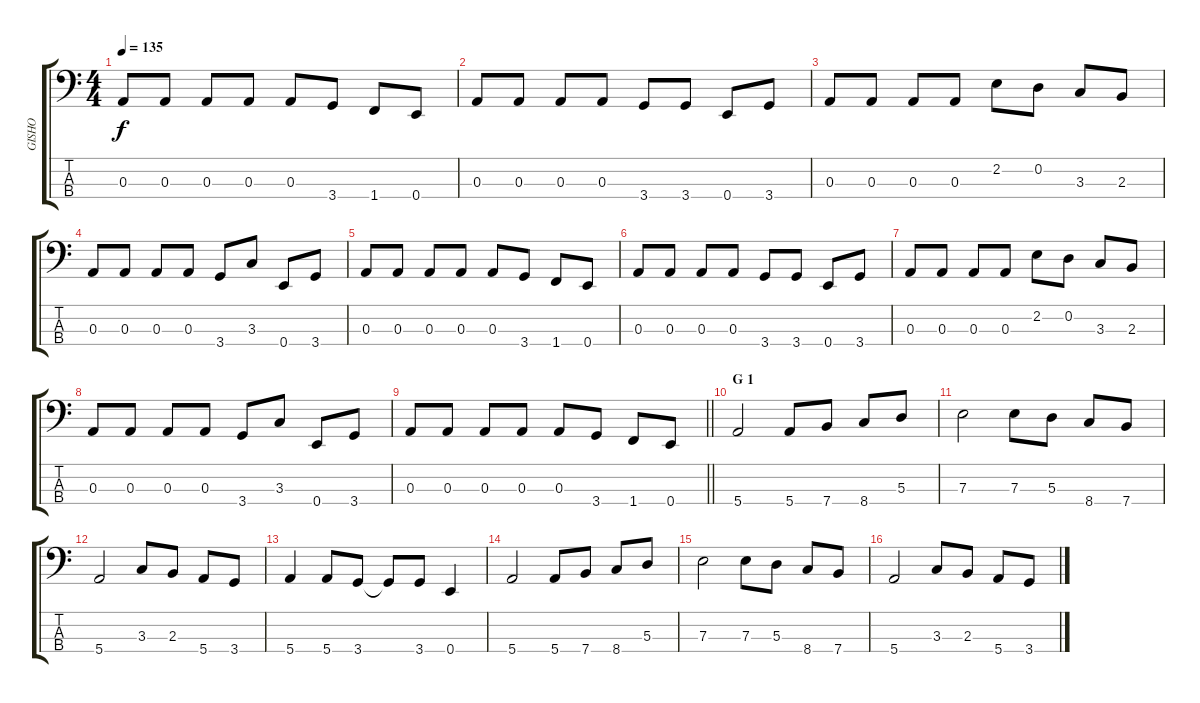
\track ("GISHO" "GISHO") {instrument electricbasspick}
\staff {score tabs}
\tuning (G2 D2 A1 E1) {hide}
\ts (4 4)
\tempo 135
\clef f4
\ks c
0.3.8{dy f} 0.3.8 0.3.8 0.3.8 0.3.8 3.4.8 1.4.8 0.4.8 |
0.3.8 0.3.8 0.3.8 0.3.8 3.4.8 3.4.8 0.4.8 3.4.8 |
0.3.8 0.3.8 0.3.8 0.3.8 2.2.8 0.2.8 3.3.8 2.3.8 |
0.3.8 0.3.8 0.3.8 0.3.8 3.4.8 3.3.8 0.4.8 3.4.8 |
0.3.8 0.3.8 0.3.8 0.3.8 0.3.8 3.4.8 1.4.8 0.4.8 |
0.3.8 0.3.8 0.3.8 0.3.8 3.4.8 3.4.8 0.4.8 3.4.8 |
0.3.8 0.3.8 0.3.8 0.3.8 2.2.8 0.2.8 3.3.8 2.3.8 |
0.3.8 0.3.8 0.3.8 0.3.8 3.4.8 3.3.8 0.4.8 3.4.8 |
\barLineRight lightlight
0.3.8 0.3.8 0.3.8 0.3.8 0.3.8 3.4.8 1.4.8 0.4.8 |
\section ("" "G 1")
5.4.2 5.4.8 7.4.8 8.4.8 5.3.8 |
7.3.2 7.3.8 5.3.8 8.4.8 7.4.8 |
5.4.2 3.3.8 2.3.8 5.4.8 3.4.8 |
5.4.4 5.4.8 3.4.8 3.4{t}.8 3.4.8 0.4.4 |
5.4.2 5.4.8 7.4.8 8.4.8 5.3.8 |
7.3.2 7.3.8 5.3.8 8.4.8 7.4.8 |
5.4.2 3.3.8 2.3.8 5.4.8 3.4.8
